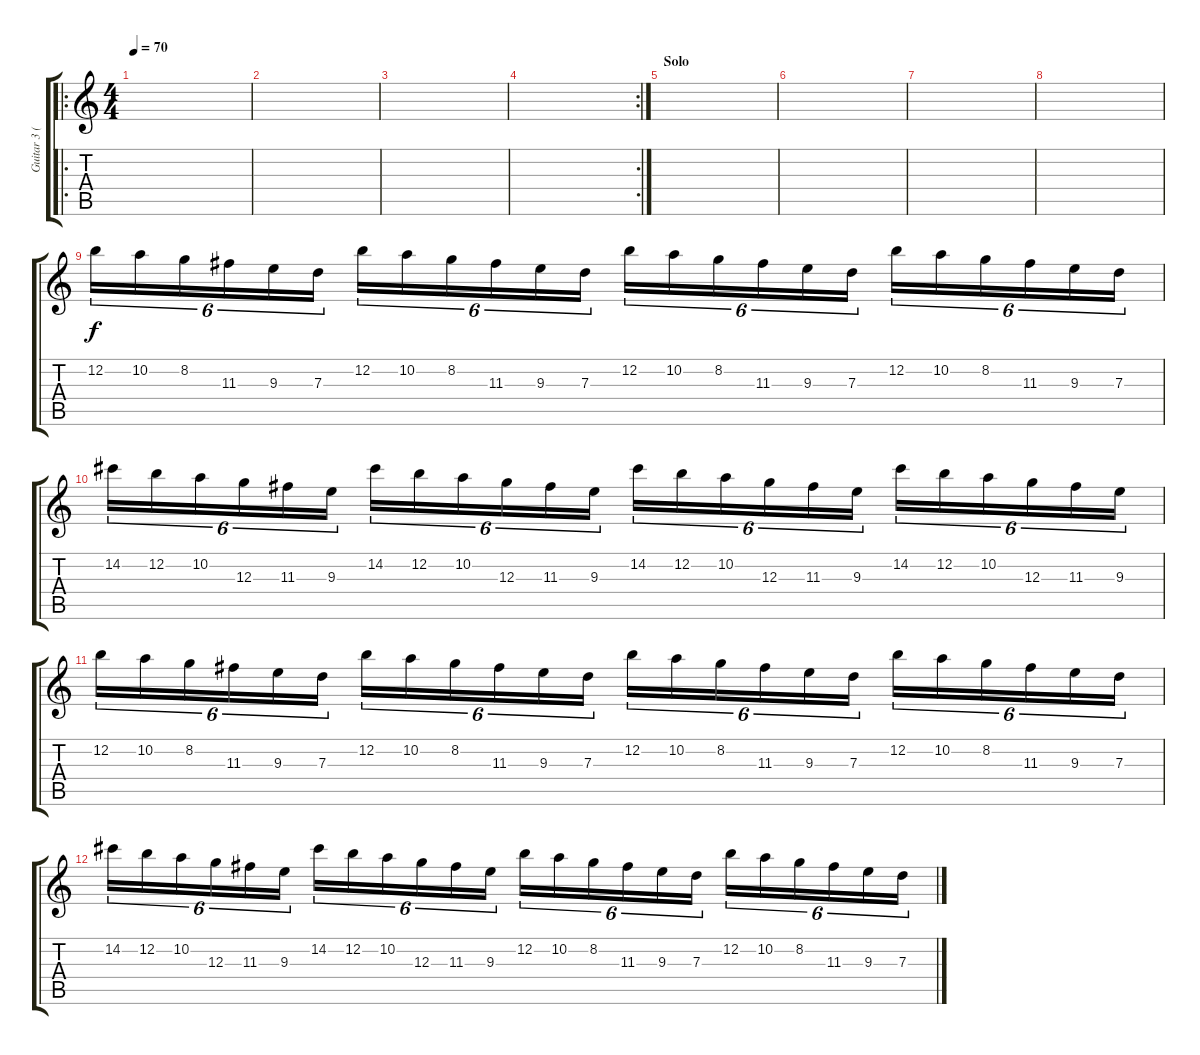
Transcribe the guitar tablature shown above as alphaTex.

\track ("Guitar 3 (Studio)" "Guitar 3 (") {instrument distortionguitar}
\staff {score tabs}
\tuning (E4 B3 G3 D3 A2 E2) {hide}
\ro
\ts (4 4)
\tempo 70
\clef g2
\ks c
|
|
|
\rc 2
|
\section ("" "Solo")
|
|
|
|
12.2.16{tu (6 4)} 10.2.16{tu (6 4)} 8.2.16{tu (6 4)} 11.3.16{tu (6 4)} 9.3.16{tu (6 4)} 7.3.16{tu (6 4)} 12.2.16{tu (6 4)} 10.2.16{tu (6 4)} 8.2.16{tu (6 4)} 11.3.16{tu (6 4)} 9.3.16{tu (6 4)} 7.3.16{tu (6 4)} 12.2.16{tu (6 4)} 10.2.16{tu (6 4)} 8.2.16{tu (6 4)} 11.3.16{tu (6 4)} 9.3.16{tu (6 4)} 7.3.16{tu (6 4)} 12.2.16{tu (6 4)} 10.2.16{tu (6 4)} 8.2.16{tu (6 4)} 11.3.16{tu (6 4)} 9.3.16{tu (6 4)} 7.3.16{tu (6 4)} |
14.2.16{tu (6 4)} 12.2.16{tu (6 4)} 10.2.16{tu (6 4)} 12.3.16{tu (6 4)} 11.3.16{tu (6 4)} 9.3.16{tu (6 4)} 14.2.16{tu (6 4)} 12.2.16{tu (6 4)} 10.2.16{tu (6 4)} 12.3.16{tu (6 4)} 11.3.16{tu (6 4)} 9.3.16{tu (6 4)} 14.2.16{tu (6 4)} 12.2.16{tu (6 4)} 10.2.16{tu (6 4)} 12.3.16{tu (6 4)} 11.3.16{tu (6 4)} 9.3.16{tu (6 4)} 14.2.16{tu (6 4)} 12.2.16{tu (6 4)} 10.2.16{tu (6 4)} 12.3.16{tu (6 4)} 11.3.16{tu (6 4)} 9.3.16{tu (6 4)} |
12.2.16{tu (6 4)} 10.2.16{tu (6 4)} 8.2.16{tu (6 4)} 11.3.16{tu (6 4)} 9.3.16{tu (6 4)} 7.3.16{tu (6 4)} 12.2.16{tu (6 4)} 10.2.16{tu (6 4)} 8.2.16{tu (6 4)} 11.3.16{tu (6 4)} 9.3.16{tu (6 4)} 7.3.16{tu (6 4)} 12.2.16{tu (6 4)} 10.2.16{tu (6 4)} 8.2.16{tu (6 4)} 11.3.16{tu (6 4)} 9.3.16{tu (6 4)} 7.3.16{tu (6 4)} 12.2.16{tu (6 4)} 10.2.16{tu (6 4)} 8.2.16{tu (6 4)} 11.3.16{tu (6 4)} 9.3.16{tu (6 4)} 7.3.16{tu (6 4)} |
14.2.16{tu (6 4)} 12.2.16{tu (6 4)} 10.2.16{tu (6 4)} 12.3.16{tu (6 4)} 11.3.16{tu (6 4)} 9.3.16{tu (6 4)} 14.2.16{tu (6 4)} 12.2.16{tu (6 4)} 10.2.16{tu (6 4)} 12.3.16{tu (6 4)} 11.3.16{tu (6 4)} 9.3.16{tu (6 4)} 12.2.16{tu (6 4)} 10.2.16{tu (6 4)} 8.2.16{tu (6 4)} 11.3.16{tu (6 4)} 9.3.16{tu (6 4)} 7.3.16{tu (6 4)} 12.2.16{tu (6 4)} 10.2.16{tu (6 4)} 8.2.16{tu (6 4)} 11.3.16{tu (6 4)} 9.3.16{tu (6 4)} 7.3.16{tu (6 4)}
